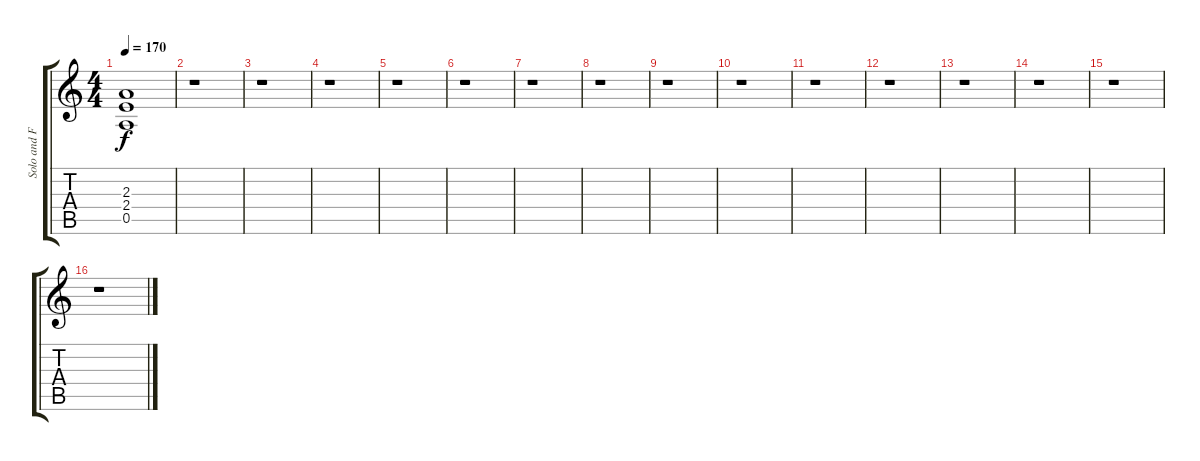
\track ("Solo and Fills Guitar" "Solo and F") {instrument distortionguitar}
\staff {score tabs}
\tuning (E4 B3 G3 D3 A2 E2) {hide}
\ts (4 4)
\tempo 170
\clef g2
\ks c
(2.3{t} 2.4{t} 0.5{t}).1{dy f} |
r.1 |
r.1 |
r.1 |
r.1 |
r.1 |
r.1 |
r.1 |
r.1 |
r.1 |
r.1 |
r.1 |
r.1 |
r.1 |
r.1 |
r.1
